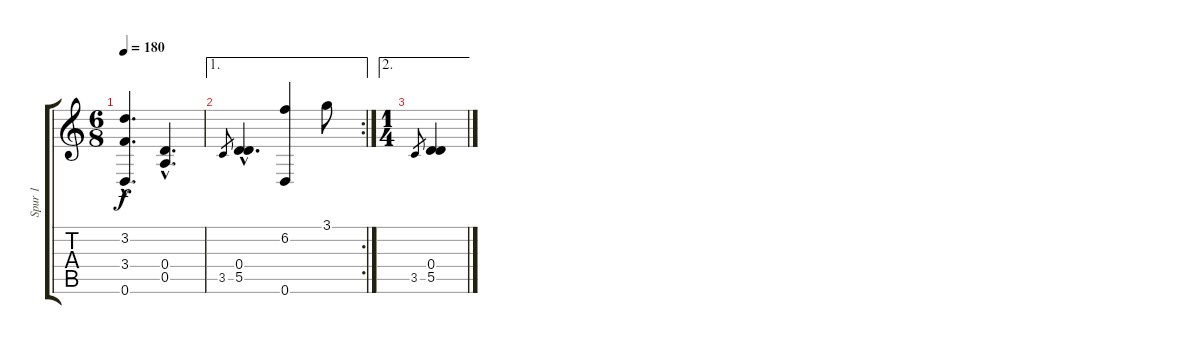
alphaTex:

\track ("Spur 1" "Spur 1") {instrument acousticguitarnylon}
\staff {score tabs}
\tuning (E4 B3 G3 D3 A2 D2) {hide}
\ts (6 8)
\tempo 180
\clef g2
\ks c
(3.2{hac} 3.4{hac} 0.6{hac}).4{d dy f} (0.4{hac} 0.5{hac}).4{d} |
\ae 1
\rc 2
3.5.8{gr} (0.4{hac} 5.5{hac}).4{d} (6.2 0.6).4 3.1.8 |
\ae 2
\ts (1 4)
3.5.8{gr} (0.4 5.5).4
